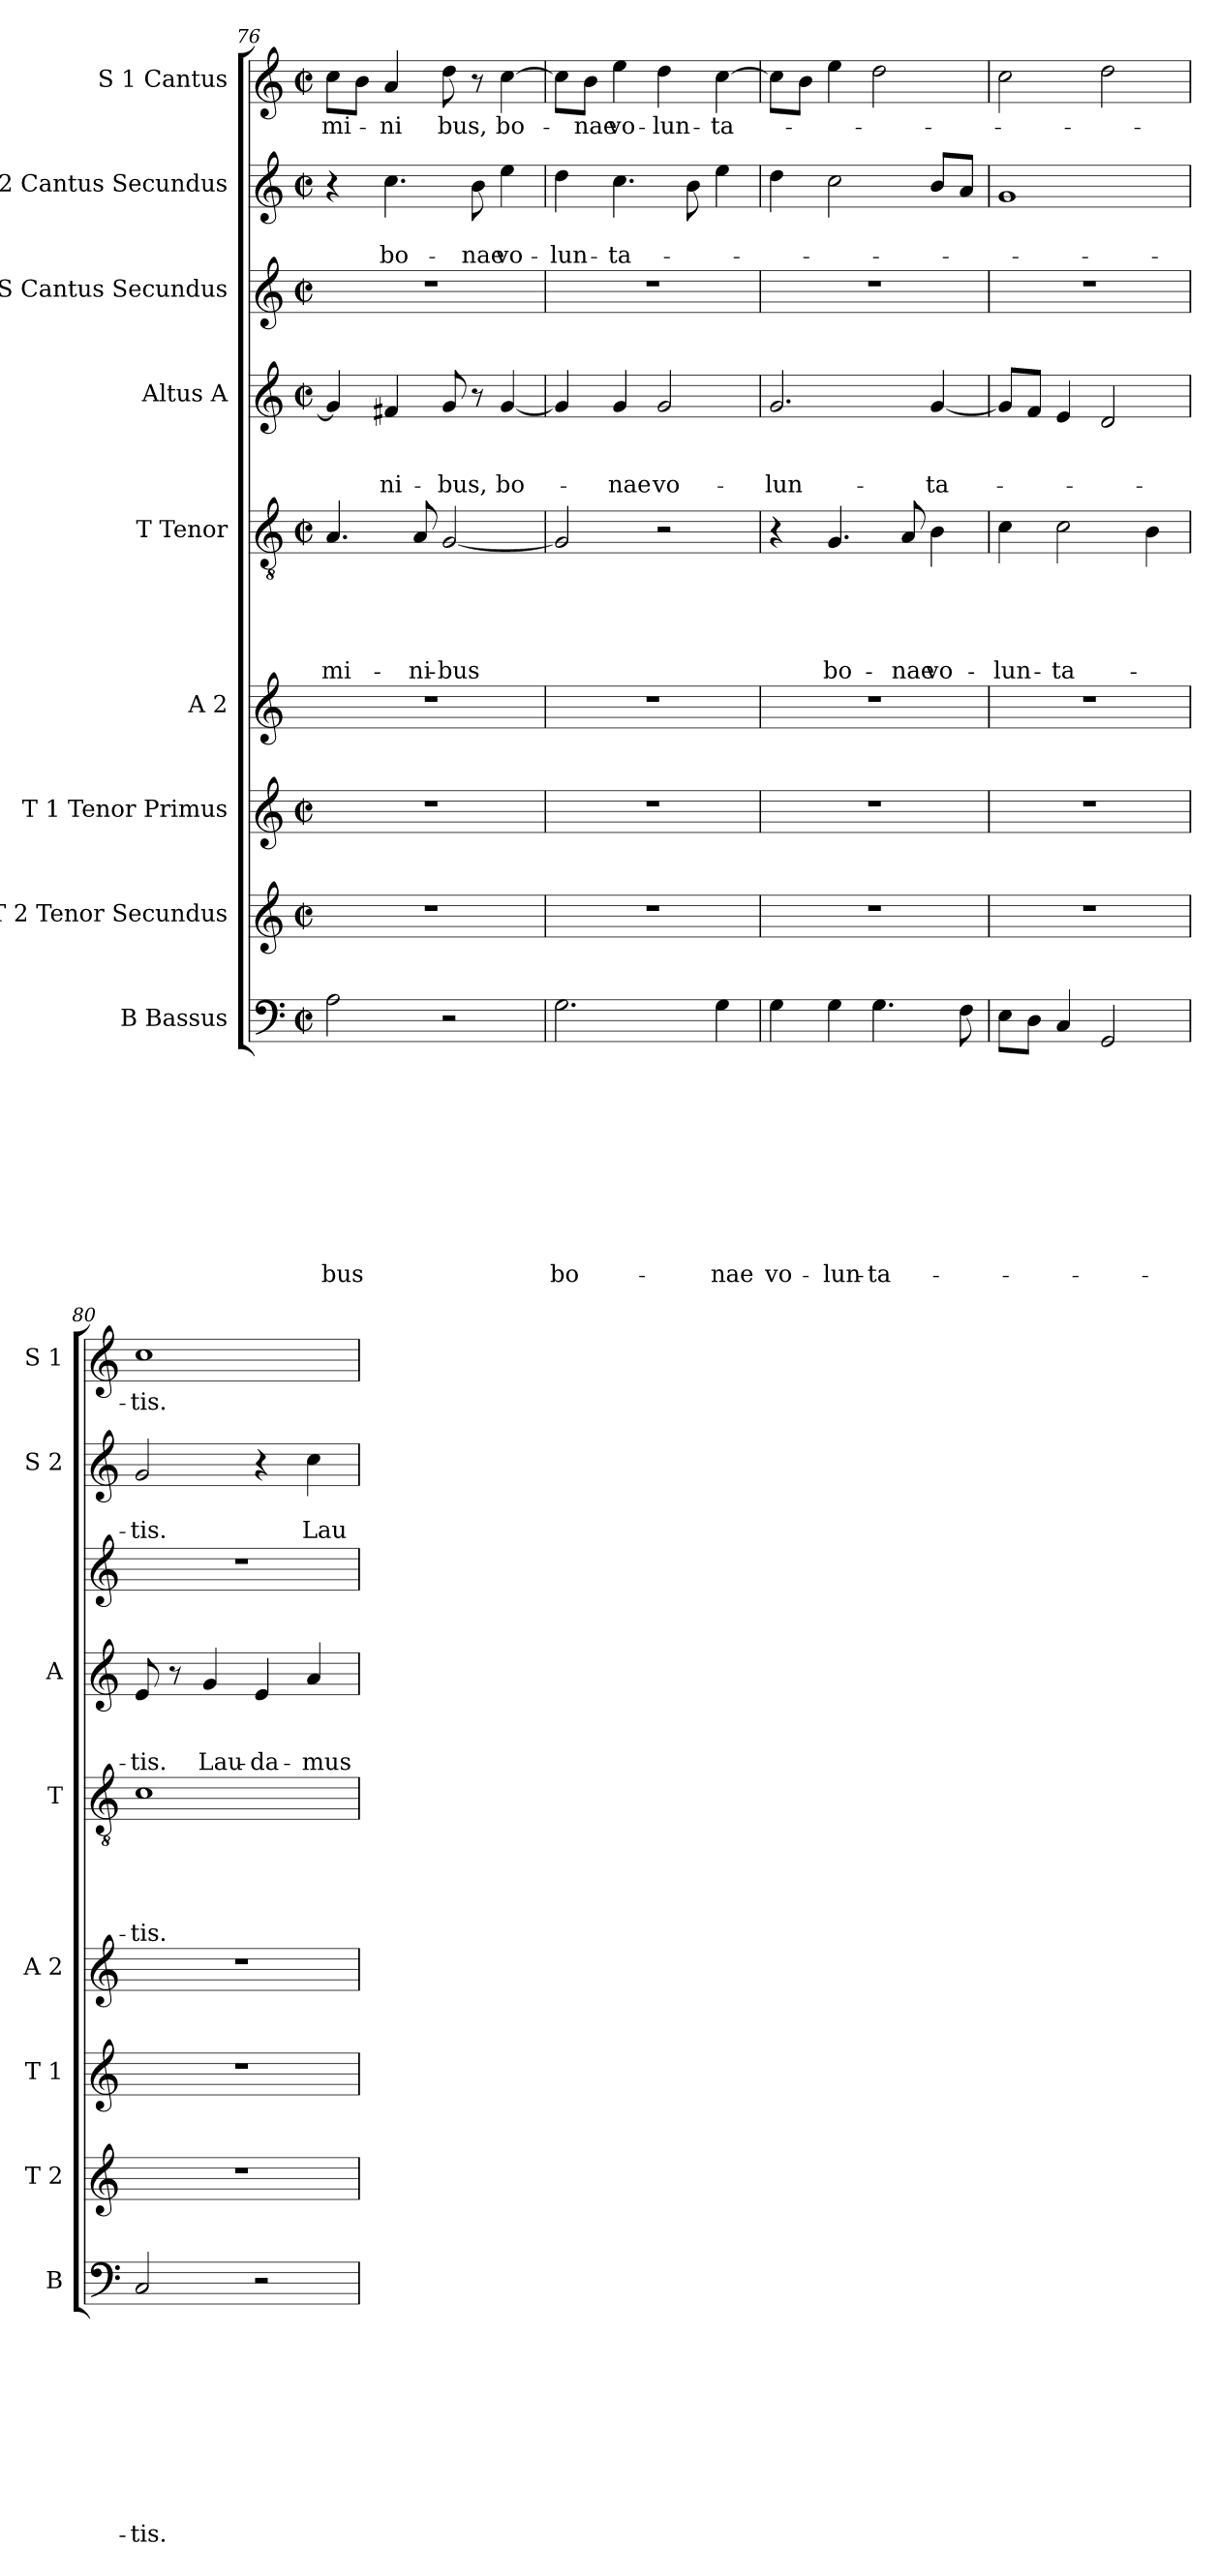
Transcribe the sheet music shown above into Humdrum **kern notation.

**kern	**text	**text	**text	**text	**text	**text	**text	**text	**text	**text	**kern	**kern	**kern	**kern	**text	**text	**text	**text	**text	**kern	**text	**text	**text	**kern	**kern	**text	**text	**kern	**text
*part9	*part9	*part9	*part9	*part9	*part9	*part9	*part9	*part9	*part9	*part9	*part8	*part7	*part6	*part5	*part5	*part5	*part5	*part5	*part5	*part4	*part4	*part4	*part4	*part3	*part2	*part2	*part2	*part1	*part1
*staff9	*staff9	*staff9	*staff9	*staff9	*staff9	*staff9	*staff9	*staff9	*staff9	*staff9	*staff8	*staff7	*staff6	*staff5	*staff5	*staff5	*staff5	*staff5	*staff5	*staff4	*staff4	*staff4	*staff4	*staff3	*staff2	*staff2	*staff2	*staff1	*staff1
*I"B Bassus	*	*	*	*	*	*	*	*	*	*	*I"T 2 Tenor Secundus	*I"T 1 Tenor Primus	*I"A 2	*I"T Tenor	*	*	*	*	*	*I"Altus A	*	*	*	*I"S Cantus Secundus	*I"S 2 Cantus Secundus	*	*	*I"S 1 Cantus	*
*I'B	*	*	*	*	*	*	*	*	*	*	*I'T 2	*I'T 1	*I'A 2	*I'T	*	*	*	*	*	*I'A	*	*	*	*	*I'S 2	*	*	*I'S 1	*
*clefF4	*	*	*	*	*	*	*	*	*	*	*clefG2	*clefG2	*clefG2	*clefGv2	*	*	*	*	*	*clefG2	*	*	*	*clefG2	*clefG2	*	*	*clefG2	*
*k[]	*	*	*	*	*	*	*	*	*	*	*k[]	*k[]	*k[]	*k[]	*	*	*	*	*	*k[]	*	*	*	*k[]	*k[]	*	*	*k[]	*
*C:	*	*	*	*	*	*	*	*	*	*	*C:	*C:	*C:	*C:	*	*	*	*	*	*C:	*	*	*	*C:	*C:	*	*	*C:	*
*M2/2	*	*	*	*	*	*	*	*	*	*	*M2/2	*M2/2	*	*M2/2	*	*	*	*	*	*M2/2	*	*	*	*M2/2	*M2/2	*	*	*M2/2	*
*met(c|)	*	*	*	*	*	*	*	*	*	*	*met(c|)	*met(c|)	*	*met(c|)	*	*	*	*	*	*met(c|)	*	*	*	*met(c|)	*met(c|)	*	*	*met(c|)	*
=76	=76	=76	=76	=76	=76	=76	=76	=76	=76	=76	=76	=76	=76	=76	=76	=76	=76	=76	=76	=76	=76	=76	=76	=76	=76	=76	=76	=76	=76
!	!	!	!	!	!	!	!	!	!	!LO:LY:b	!	!	!	!	!	!	!	!	!LO:LY:b	!	!	!	!	!	!	!	!	!	!LO:LY:b
2A\	.	.	.	.	.	.	.	.	.	-bus	1r	1r	1r	4.A/	.	.	.	.	-mi-	4g/]	.	.	.	1r	4r	.	.	8cc\L	-mi-
.	.	.	.	.	.	.	.	.	.	.	.	.	.	.	.	.	.	.	.	.	.	.	.	.	.	.	.	8b\J	.
!	!	!	!	!	!	!	!	!	!	!	!	!	!	!	!	!	!	!	!	!	!	!	!LO:LY:b	!	!	!	!LO:LY:b	!	!LO:LY:b
.	.	.	.	.	.	.	.	.	.	.	.	.	.	.	.	.	.	.	.	4f#X/	.	.	-ni-	.	4.cc\	.	bo-	4a/	-ni
!	!	!	!	!	!	!	!	!	!	!	!	!	!	!	!	!	!	!	!LO:LY:b	!	!	!	!	!	!	!	!	!	!
.	.	.	.	.	.	.	.	.	.	.	.	.	.	8A/	.	.	.	.	-ni-	.	.	.	.	.	.	.	.	.	.
!	!	!	!	!	!	!	!	!	!	!	!	!	!	!	!	!	!	!	!LO:LY:b	!	!	!	!LO:LY:b	!	!	!	!	!	!LO:LY:b
2r	.	.	.	.	.	.	.	.	.	.	.	.	.	[<2G/	.	.	.	.	-bus	8g/	.	.	-bus,	.	.	.	.	8dd\	bus,
!	!	!	!	!	!	!	!	!	!	!	!	!	!	!	!	!	!	!	!	!	!	!	!	!	!	!	!LO:LY:b	!	!
.	.	.	.	.	.	.	.	.	.	.	.	.	.	.	.	.	.	.	.	8r	.	.	.	.	8b\	.	-nae	8r	.
!	!	!	!	!	!	!	!	!	!	!	!	!	!	!	!	!	!	!	!	!	!	!	!LO:LY:b	!	!	!	!LO:LY:b	!	!LO:LY:b
.	.	.	.	.	.	.	.	.	.	.	.	.	.	.	.	.	.	.	.	[<4g/	.	.	bo-	.	4ee\	.	vo-	[>4cc\	bo-
=77	=77	=77	=77	=77	=77	=77	=77	=77	=77	=77	=77	=77	=77	=77	=77	=77	=77	=77	=77	=77	=77	=77	=77	=77	=77	=77	=77	=77	=77
!	!	!	!	!	!	!	!	!	!	!LO:LY:b	!	!	!	!	!	!	!	!	!	!	!	!	!	!	!	!	!LO:LY:b	!	!
2.G\	.	.	.	.	.	.	.	.	.	bo-	1r	1r	1r	2G/]	.	.	.	.	.	4g/]	.	.	.	1r	4dd\	.	-lun-	8cc\L]	.
!	!	!	!	!	!	!	!	!	!	!	!	!	!	!	!	!	!	!	!	!	!	!	!	!	!	!	!	!	!LO:LY:b
.	.	.	.	.	.	.	.	.	.	.	.	.	.	.	.	.	.	.	.	.	.	.	.	.	.	.	.	8b\J	-nae
!	!	!	!	!	!	!	!	!	!	!	!	!	!	!	!	!	!	!	!	!	!	!	!LO:LY:b	!	!	!	!LO:LY:b	!	!LO:LY:b
.	.	.	.	.	.	.	.	.	.	.	.	.	.	.	.	.	.	.	.	4g/	.	.	-nae	.	4.cc\	.	-ta-	4ee\	vo-
!	!	!	!	!	!	!	!	!	!	!	!	!	!	!	!	!	!	!	!	!	!	!	!LO:LY:b	!	!	!	!	!	!LO:LY:b
.	.	.	.	.	.	.	.	.	.	.	.	.	.	2r	.	.	.	.	.	2g/	.	.	vo-	.	.	.	.	4dd\	-lun-
.	.	.	.	.	.	.	.	.	.	.	.	.	.	.	.	.	.	.	.	.	.	.	.	.	8b\	.	.	.	.
!	!	!	!	!	!	!	!	!	!	!LO:LY:b	!	!	!	!	!	!	!	!	!	!	!	!	!	!	!	!	!	!	!LO:LY:b
4G\	.	.	.	.	.	.	.	.	.	-nae	.	.	.	.	.	.	.	.	.	.	.	.	.	.	4ee\	.	.	[>4cc\	-ta-
=78	=78	=78	=78	=78	=78	=78	=78	=78	=78	=78	=78	=78	=78	=78	=78	=78	=78	=78	=78	=78	=78	=78	=78	=78	=78	=78	=78	=78	=78
!	!	!	!	!	!	!	!	!	!	!LO:LY:b	!	!	!	!	!	!	!	!	!	!	!	!	!LO:LY:b	!	!	!	!	!	!
4G\	.	.	.	.	.	.	.	.	.	vo-	1r	1r	1r	4r	.	.	.	.	.	2.g/	.	.	-lun-	1r	4dd\	.	.	8cc\L]	.
.	.	.	.	.	.	.	.	.	.	.	.	.	.	.	.	.	.	.	.	.	.	.	.	.	.	.	.	8b\J	.
!	!	!	!	!	!	!	!	!	!	!LO:LY:b	!	!	!	!	!	!	!	!	!LO:LY:b	!	!	!	!	!	!	!	!	!	!
4G\	.	.	.	.	.	.	.	.	.	-lun-	.	.	.	4.G/	.	.	.	.	bo-	.	.	.	.	.	2cc\	.	.	4ee\	.
!	!	!	!	!	!	!	!	!	!	!LO:LY:b	!	!	!	!	!	!	!	!	!	!	!	!	!	!	!	!	!	!	!
4.G\	.	.	.	.	.	.	.	.	.	-ta-	.	.	.	.	.	.	.	.	.	.	.	.	.	.	.	.	.	2dd\	.
!	!	!	!	!	!	!	!	!	!	!	!	!	!	!	!	!	!	!	!LO:LY:b	!	!	!	!	!	!	!	!	!	!
.	.	.	.	.	.	.	.	.	.	.	.	.	.	8A/	.	.	.	.	-nae	.	.	.	.	.	.	.	.	.	.
!	!	!	!	!	!	!	!	!	!	!	!	!	!	!	!	!	!	!	!LO:LY:b	!	!	!	!LO:LY:b	!	!	!	!	!	!
.	.	.	.	.	.	.	.	.	.	.	.	.	.	4B\	.	.	.	.	vo-	[<4g/	.	.	-ta-	.	8b/L	.	.	.	.
8F\	.	.	.	.	.	.	.	.	.	.	.	.	.	.	.	.	.	.	.	.	.	.	.	.	8a/J	.	.	.	.
=79	=79	=79	=79	=79	=79	=79	=79	=79	=79	=79	=79	=79	=79	=79	=79	=79	=79	=79	=79	=79	=79	=79	=79	=79	=79	=79	=79	=79	=79
!	!	!	!	!	!	!	!	!	!	!	!	!	!	!	!	!	!	!	!LO:LY:b	!	!	!	!	!	!	!	!	!	!
8E\L	.	.	.	.	.	.	.	.	.	.	1r	1r	1r	4c\	.	.	.	.	-lun-	8g/L]	.	.	.	1r	1g	.	.	2cc\	.
8D\J	.	.	.	.	.	.	.	.	.	.	.	.	.	.	.	.	.	.	.	8f/J	.	.	.	.	.	.	.	.	.
!	!	!	!	!	!	!	!	!	!	!	!	!	!	!	!	!	!	!	!LO:LY:b	!	!	!	!	!	!	!	!	!	!
4C/	.	.	.	.	.	.	.	.	.	.	.	.	.	2c\	.	.	.	.	-ta-	4e/	.	.	.	.	.	.	.	.	.
2GG/	.	.	.	.	.	.	.	.	.	.	.	.	.	.	.	.	.	.	.	2d/	.	.	.	.	.	.	.	2dd\	.
.	.	.	.	.	.	.	.	.	.	.	.	.	.	4B\	.	.	.	.	.	.	.	.	.	.	.	.	.	.	.
!!LO:LB:g=z
=80	=80	=80	=80	=80	=80	=80	=80	=80	=80	=80	=80	=80	=80	=80	=80	=80	=80	=80	=80	=80	=80	=80	=80	=80	=80	=80	=80	=80	=80
!	!	!	!	!	!	!	!	!	!	!LO:LY:b	!	!	!	!	!	!	!	!	!LO:LY:b	!	!	!	!LO:LY:b	!	!	!	!LO:LY:b	!	!LO:LY:b
2C/	.	.	.	.	.	.	.	.	.	-tis.	1r	1r	1r	1c	.	.	.	.	-tis.	8e/	.	.	-tis.	1r	2g/	.	-tis.	1cc	-tis.
.	.	.	.	.	.	.	.	.	.	.	.	.	.	.	.	.	.	.	.	8r	.	.	.	.	.	.	.	.	.
!	!	!	!	!	!	!	!	!	!	!	!	!	!	!	!	!	!	!	!	!	!	!	!LO:LY:b	!	!	!	!	!	!
.	.	.	.	.	.	.	.	.	.	.	.	.	.	.	.	.	.	.	.	4g/	.	.	Lau-	.	.	.	.	.	.
!	!	!	!	!	!	!	!	!	!	!	!	!	!	!	!	!	!	!	!	!	!	!	!LO:LY:b	!	!	!	!	!	!
2r	.	.	.	.	.	.	.	.	.	.	.	.	.	.	.	.	.	.	.	4e/	.	.	-da-	.	4r	.	.	.	.
!	!	!	!	!	!	!	!	!	!	!	!	!	!	!	!	!	!	!	!	!	!	!	!LO:LY:b	!	!	!	!LO:LY:b	!	!
.	.	.	.	.	.	.	.	.	.	.	.	.	.	.	.	.	.	.	.	4a/	.	.	-mus	.	4cc\	.	Lau	.	.
=	=	=	=	=	=	=	=	=	=	=	=	=	=	=	=	=	=	=	=	=	=	=	=	=	=	=	=	=	=
*-	*-	*-	*-	*-	*-	*-	*-	*-	*-	*-	*-	*-	*-	*-	*-	*-	*-	*-	*-	*-	*-	*-	*-	*-	*-	*-	*-	*-	*-
